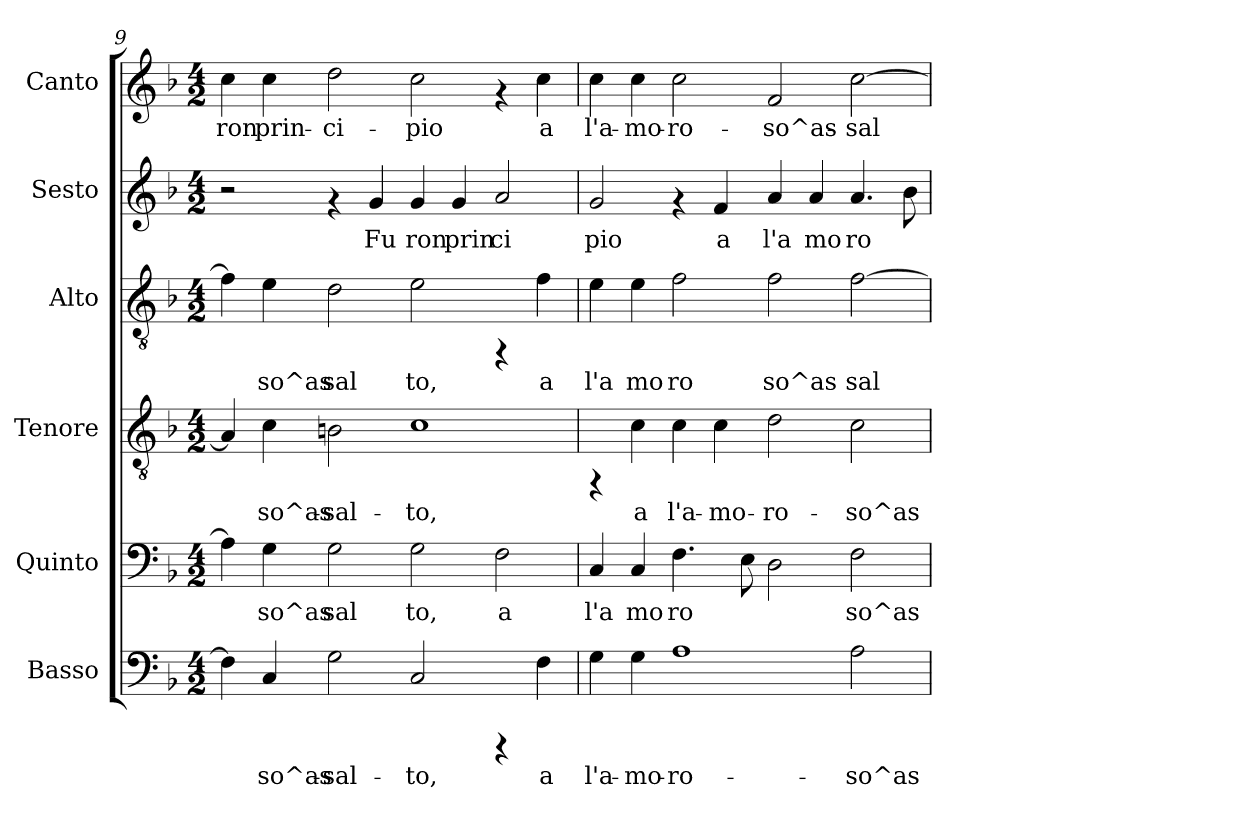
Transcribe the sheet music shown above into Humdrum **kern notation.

**kern	**text	**kern	**text	**kern	**text	**kern	**text	**kern	**text	**kern	**text
*part6	*part6	*part5	*part5	*part4	*part4	*part3	*part3	*part2	*part2	*part1	*part1
*staff6	*staff6	*staff5	*staff5	*staff4	*staff4	*staff3	*staff3	*staff2	*staff2	*staff1	*staff1
*I"Basso	*	*I"Quinto	*	*I"Tenore	*	*I"Alto	*	*I"Sesto	*	*I"Canto	*
*clefF4	*	*clefF4	*	*clefGv2	*	*clefGv2	*	*clefG2	*	*clefG2	*
*k[b-]	*	*k[b-]	*	*k[b-]	*	*k[b-]	*	*k[b-]	*	*k[b-]	*
*F:	*	*F:	*	*F:	*	*F:	*	*F:	*	*F:	*
*M4/2	*	*M4/2	*	*M4/2	*	*M4/2	*	*M4/2	*	*M4/2	*
=9	=9	=9	=9	=9	=9	=9	=9	=9	=9	=9	=9
!	!LO:LY:b:cj	!	!LO:LY:b:cj	!	!LO:LY:b:cj	!	!LO:LY:b:cj	!	!	!	!LO:LY:b:cj
4F\]	--	4A\]	.	4A/]	--	4f\]	.	2r	.	4cc\	-ron
!	!LO:LY:b:cj	!	!LO:LY:b:cj	!	!LO:LY:b:cj	!	!LO:LY:b:cj	!	!	!	!LO:LY:b:cj
4C/	-so^as-	4G\	so^as	4c\	-so^as-	4e\	so^as	.	.	4cc\	prin-
!	!LO:LY:b:cj	!	!LO:LY:b:cj	!	!LO:LY:b:cj	!	!LO:LY:b:cj	!	!	!	!LO:LY:b:cj
2G\	-sal-	2G\	sal	2Bn\	-sal-	2d\	sal	4rf	.	2dd\	-ci-
!	!	!	!	!	!	!	!	!	!LO:LY:b:cj	!	!
.	.	.	.	.	.	.	.	4g/	Fu	.	.
!	!LO:LY:b:cj	!	!LO:LY:b:cj	!	!LO:LY:b:cj	!	!LO:LY:b:cj	!	!LO:LY:b:cj	!	!LO:LY:b:cj
2C/	-to,	2G\	to,	1c	-to,	2e\	to,	4g/	ron	2cc\	-pio
!	!	!	!	!	!	!	!	!	!LO:LY:b:cj	!	!
.	.	.	.	.	.	.	.	4g/	prin	.	.
!	!	!	!LO:LY:b:cj	!	!	!	!	!	!LO:LY:b:cj	!	!
4rCCC	.	2F\	a	.	.	4rFF	.	2a/	ci	4rf	.
!	!LO:LY:b:cj	!	!	!	!	!	!LO:LY:b:cj	!	!	!	!LO:LY:b:cj
4F\	a	.	.	.	.	4f\	a	.	.	4cc\	a
=10	=10	=10	=10	=10	=10	=10	=10	=10	=10	=10	=10
!	!LO:LY:b:cj	!	!LO:LY:b:cj	!	!	!	!LO:LY:b:cj	!	!LO:LY:b:cj	!	!LO:LY:b:cj
4G\	l'a-	4C/	l'a	4rFF	.	4e\	l'a	2g/	pio	4cc\	l'a-
!	!LO:LY:b:cj	!	!LO:LY:b:cj	!	!LO:LY:b:cj	!	!LO:LY:b:cj	!	!	!	!LO:LY:b:cj
4G\	-mo-	4C/	mo	4c\	a	4e\	mo	.	.	4cc\	-mo-
!	!LO:LY:b:cj	!	!LO:LY:b:cj	!	!LO:LY:b:cj	!	!LO:LY:b:cj	!	!	!	!LO:LY:b:cj
1A	-ro-	4.F\	ro	4c\	l'a-	2f\	ro	4rf	.	2cc\	-ro-
!	!	!	!	!	!LO:LY:b:cj	!	!	!	!LO:LY:b:cj	!	!
.	.	.	.	4c\	-mo-	.	.	4f/	a	.	.
!	!	!	!LO:LY:b:cj	!	!	!	!	!	!	!	!
.	.	8E\	.	.	.	.	.	.	.	.	.
!	!	!	!LO:LY:b:cj	!	!LO:LY:b:cj	!	!LO:LY:b:cj	!	!LO:LY:b:cj	!	!LO:LY:b:cj
.	.	2D\	.	2d\	-ro-	2f\	so^as	4a/	l'a	2f/	-so^as-
!	!	!	!	!	!	!	!	!	!LO:LY:b:cj	!	!
.	.	.	.	.	.	.	.	4a/	mo	.	.
!	!LO:LY:b:cj	!	!LO:LY:b:cj	!	!LO:LY:b:cj	!	!LO:LY:b:cj	!	!LO:LY:b:cj	!	!LO:LY:b:cj
2A\	-so^as-	2F\	so^as	2c\	-so^as-	[<2f\	sal	4.a/	ro	[<2cc\	-sal-
!	!	!	!	!	!	!	!	!	!LO:LY:b:cj	!	!
.	.	.	.	.	.	.	.	8b-\	.	.	.
=	=	=	=	=	=	=	=	=	=	=	=
*-	*-	*-	*-	*-	*-	*-	*-	*-	*-	*-	*-
